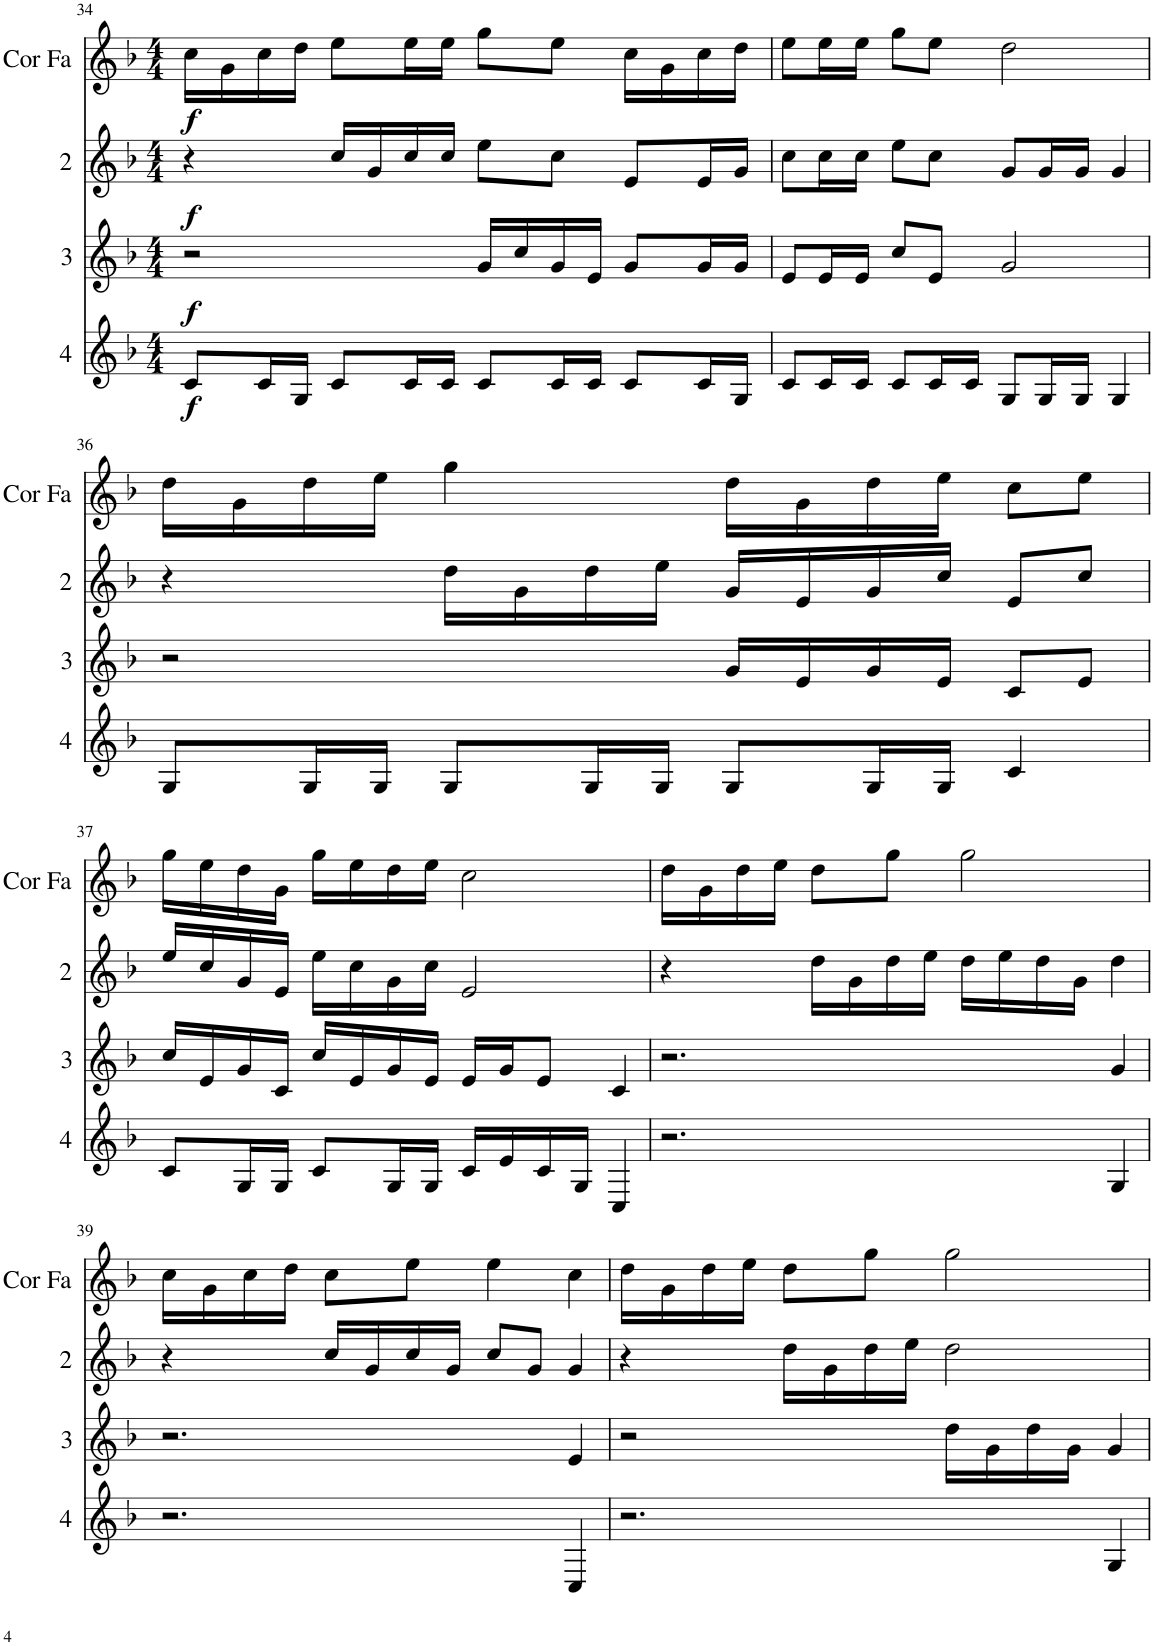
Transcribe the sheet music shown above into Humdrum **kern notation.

**kern	**dynam	**kern	**dynam	**kern	**dynam	**kern	**dynam
*part4	*part4	*part3	*part3	*part2	*part2	*part1	*part1
*staff4	*staff4	*staff3	*staff3	*staff2	*staff2	*staff1	*staff1
*I"Cor 4	*	*I"Cor 3	*	*I"Cor 2	*	*I"Cor 1	*
!!LO:PB:g=z
*clefG2	*	*clefG2	*	*clefG2	*	*clefG2	*
*Trd4c7	*	*Trd4c7	*	*Trd4c7	*	*Trd4c7	*
*k[b-]	*	*k[b-]	*	*k[b-]	*	*k[b-]	*
*M4/4	*	*M4/4	*	*M4/4	*	*M4/4	*
=34	=34	=34	=34	=34	=34	=34	=34
!	!LO:DY:b	!	!LO:DY:b	!	!LO:DY:b	!	!LO:DY:b
8c/L	f	2r	f	4r	f	16cc\LL	f
.	.	.	.	.	.	16g\	.
16c/L	.	.	.	.	.	16cc\	.
16G/JJ	.	.	.	.	.	16dd\JJ	.
8c/L	.	.	.	16cc/LL	.	8ee\L	.
.	.	.	.	16g/	.	.	.
16c/L	.	.	.	16cc/	.	16ee\L	.
16c/JJ	.	.	.	16cc/JJ	.	16ee\JJ	.
8c/L	.	16g/LL	.	8ee\L	.	8gg\L	.
.	.	16cc/	.	.	.	.	.
16c/L	.	16g/	.	8cc\J	.	8ee\J	.
16c/JJ	.	16e/JJ	.	.	.	.	.
8c/L	.	8g/L	.	8e/L	.	16cc\LL	.
.	.	.	.	.	.	16g\	.
16c/L	.	16g/L	.	16e/L	.	16cc\	.
16G/JJ	.	16g/JJ	.	16g/JJ	.	16dd\JJ	.
=35	=35	=35	=35	=35	=35	=35	=35
8c/L	.	8e/L	.	8cc\L	.	8ee\L	.
16c/L	.	16e/L	.	16cc\L	.	16ee\L	.
16c/JJ	.	16e/JJ	.	16cc\JJ	.	16ee\JJ	.
8c/L	.	8cc/L	.	8ee\L	.	8gg\L	.
16c/L	.	8e/J	.	8cc\J	.	8ee\J	.
16c/JJ	.	.	.	.	.	.	.
8G/L	.	2g/	.	8g/L	.	2dd\	.
16G/L	.	.	.	16g/L	.	.	.
16G/JJ	.	.	.	16g/JJ	.	.	.
4G/	.	.	.	4g/	.	.	.
!!LO:LB:g=z
=36	=36	=36	=36	=36	=36	=36	=36
8G/L	.	2r	.	4r	.	16dd\LL	.
.	.	.	.	.	.	16g\	.
16G/L	.	.	.	.	.	16dd\	.
16G/JJ	.	.	.	.	.	16ee\JJ	.
8G/L	.	.	.	16dd\LL	.	4gg\	.
.	.	.	.	16g\	.	.	.
16G/L	.	.	.	16dd\	.	.	.
16G/JJ	.	.	.	16ee\JJ	.	.	.
8G/L	.	16g/LL	.	16g/LL	.	16dd\LL	.
.	.	16e/	.	16e/	.	16g\	.
16G/L	.	16g/	.	16g/	.	16dd\	.
16G/JJ	.	16e/JJ	.	16cc/JJ	.	16ee\JJ	.
4c/	.	8c/L	.	8e/L	.	8cc\L	.
.	.	8e/J	.	8cc/J	.	8ee\J	.
!!LO:LB:g=z
=37	=37	=37	=37	=37	=37	=37	=37
8c/L	.	16cc/LL	.	16ee/LL	.	16gg\LL	.
.	.	16e/	.	16cc/	.	16ee\	.
16G/L	.	16g/	.	16g/	.	16dd\	.
16G/JJ	.	16c/JJ	.	16e/JJ	.	16g\JJ	.
8c/L	.	16cc/LL	.	16ee\LL	.	16gg\LL	.
.	.	16e/	.	16cc\	.	16ee\	.
16G/L	.	16g/	.	16g\	.	16dd\	.
16G/JJ	.	16e/JJ	.	16cc\JJ	.	16ee\JJ	.
16c/LL	.	16e/LL	.	2e/	.	2cc\	.
16e/	.	16g/J	.	.	.	.	.
16c/	.	8e/J	.	.	.	.	.
16G/JJ	.	.	.	.	.	.	.
4C/	.	4c/	.	.	.	.	.
=38	=38	=38	=38	=38	=38	=38	=38
2.r	.	2.r	.	4r	.	16dd\LL	.
.	.	.	.	.	.	16g\	.
.	.	.	.	.	.	16dd\	.
.	.	.	.	.	.	16ee\JJ	.
.	.	.	.	16dd\LL	.	8dd\L	.
.	.	.	.	16g\	.	.	.
.	.	.	.	16dd\	.	8gg\J	.
.	.	.	.	16ee\JJ	.	.	.
.	.	.	.	16dd\LL	.	2gg\	.
.	.	.	.	16ee\	.	.	.
.	.	.	.	16dd\	.	.	.
.	.	.	.	16g\JJ	.	.	.
4G/	.	4g/	.	4dd\	.	.	.
!!LO:LB:g=z
=39	=39	=39	=39	=39	=39	=39	=39
2.r	.	2.r	.	4r	.	16cc\LL	.
.	.	.	.	.	.	16g\	.
.	.	.	.	.	.	16cc\	.
.	.	.	.	.	.	16dd\JJ	.
.	.	.	.	16cc/LL	.	8cc\L	.
.	.	.	.	16g/	.	.	.
.	.	.	.	16cc/	.	8ee\J	.
.	.	.	.	16g/JJ	.	.	.
.	.	.	.	8cc/L	.	4ee\	.
.	.	.	.	8g/J	.	.	.
4C/	.	4e/	.	4g/	.	4cc\	.
=40	=40	=40	=40	=40	=40	=40	=40
2.r	.	2r	.	4r	.	16dd\LL	.
.	.	.	.	.	.	16g\	.
.	.	.	.	.	.	16dd\	.
.	.	.	.	.	.	16ee\JJ	.
.	.	.	.	16dd\LL	.	8dd\L	.
.	.	.	.	16g\	.	.	.
.	.	.	.	16dd\	.	8gg\J	.
.	.	.	.	16ee\JJ	.	.	.
.	.	16dd\LL	.	2dd\	.	2gg\	.
.	.	16g\	.	.	.	.	.
.	.	16dd\	.	.	.	.	.
.	.	16g\JJ	.	.	.	.	.
4G/	.	4g/	.	.	.	.	.
=	=	=	=	=	=	=	=
*-	*-	*-	*-	*-	*-	*-	*-
